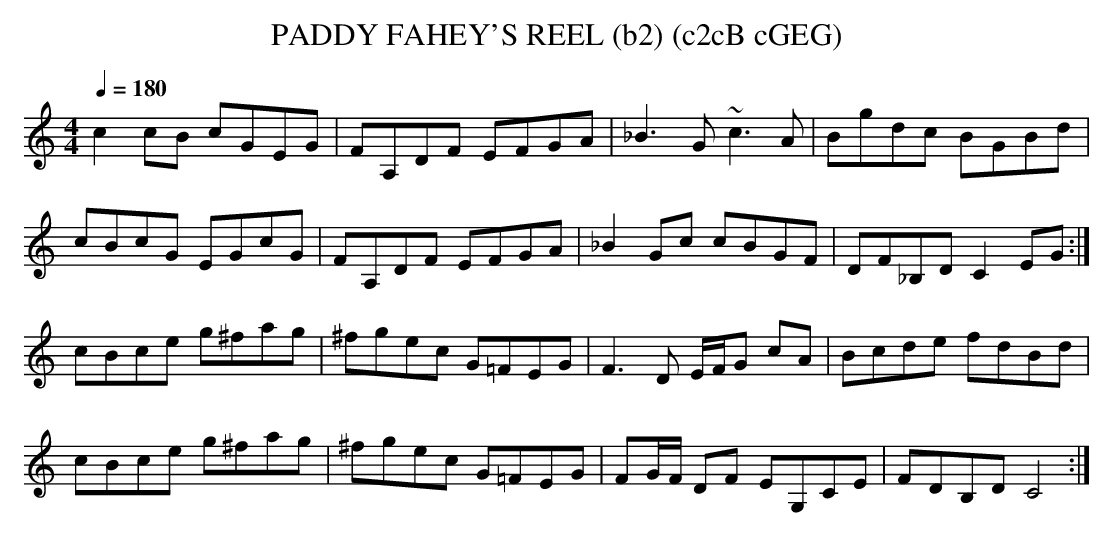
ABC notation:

X:1
T:PADDY FAHEY'S REEL (b2) (c2cB cGEG)
L:1/8
M:4/4
Q:1/4=180
K:C
c2cB cGEG|FA,DF EFGA|_B3G ~c3A|Bgdc BGBd|
cBcG EGcG|FA,DF EFGA|_B2 Gc cBGF|DF_B,D C2 EG:|
cBce g^fag|^fgec G=FEG|F3D E/F/G cA|Bcde fdBd|
cBce g^fag|^fgec G=FEG|FG/F/ DF EG,CE|FDB,D C4:|
